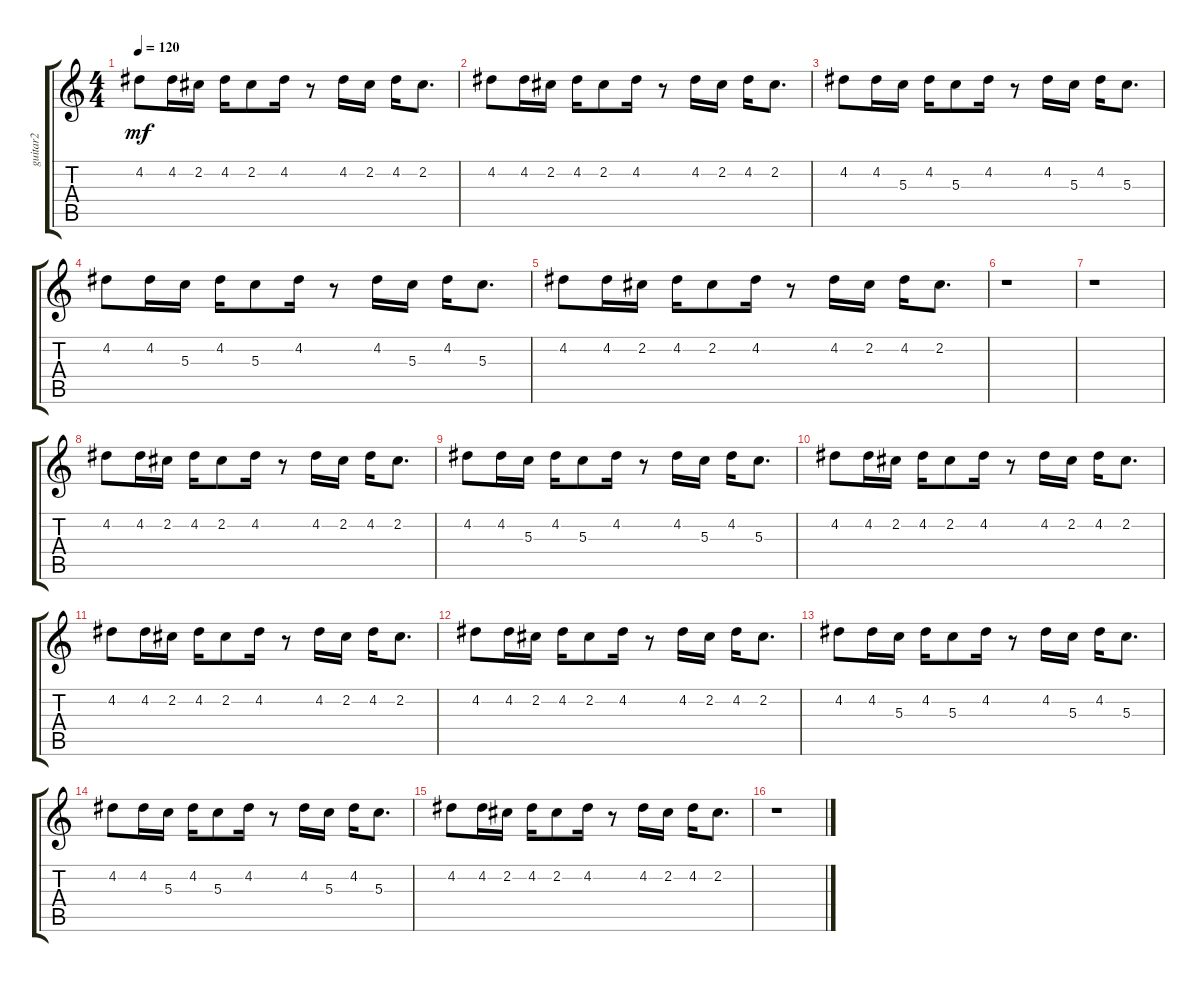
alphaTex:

\track ("guitar2" "guitar2") {instrument acousticguitarnylon}
\staff {score tabs}
\tuning (E4 B3 G3 D3 A2 E2) {hide}
\ts (4 4)
\tempo 120
\clef g2
\ks c
4.2.8{dy mf} 4.2.16 2.2.16 4.2.16 2.2.8 4.2.16 r.8 4.2.16 2.2.16 4.2.16 2.2.8{d} |
4.2.8 4.2.16 2.2.16 4.2.16 2.2.8 4.2.16 r.8 4.2.16 2.2.16 4.2.16 2.2.8{d} |
4.2.8 4.2.16 5.3.16 4.2.16 5.3.8 4.2.16 r.8 4.2.16 5.3.16 4.2.16 5.3.8{d} |
4.2.8 4.2.16 5.3.16 4.2.16 5.3.8 4.2.16 r.8 4.2.16 5.3.16 4.2.16 5.3.8{d} |
4.2.8 4.2.16 2.2.16 4.2.16 2.2.8 4.2.16 r.8 4.2.16 2.2.16 4.2.16 2.2.8{d} |
r.1 |
r.1 |
4.2.8 4.2.16 2.2.16 4.2.16 2.2.8 4.2.16 r.8 4.2.16 2.2.16 4.2.16 2.2.8{d} |
4.2.8 4.2.16 5.3.16 4.2.16 5.3.8 4.2.16 r.8 4.2.16 5.3.16 4.2.16 5.3.8{d} |
4.2.8 4.2.16 2.2.16 4.2.16 2.2.8 4.2.16 r.8 4.2.16 2.2.16 4.2.16 2.2.8{d} |
4.2.8 4.2.16 2.2.16 4.2.16 2.2.8 4.2.16 r.8 4.2.16 2.2.16 4.2.16 2.2.8{d} |
4.2.8 4.2.16 2.2.16 4.2.16 2.2.8 4.2.16 r.8 4.2.16 2.2.16 4.2.16 2.2.8{d} |
4.2.8 4.2.16 5.3.16 4.2.16 5.3.8 4.2.16 r.8 4.2.16 5.3.16 4.2.16 5.3.8{d} |
4.2.8 4.2.16 5.3.16 4.2.16 5.3.8 4.2.16 r.8 4.2.16 5.3.16 4.2.16 5.3.8{d} |
4.2.8 4.2.16 2.2.16 4.2.16 2.2.8 4.2.16 r.8 4.2.16 2.2.16 4.2.16 2.2.8{d} |
r.1
